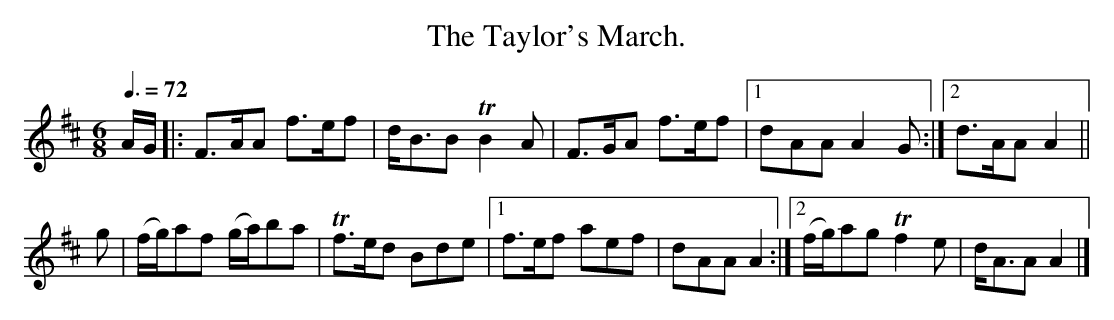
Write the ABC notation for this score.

X:1
T:The Taylor's March.
M:6/8
L:1/8
Q:3/8=72
K:A mixolydian
A/G/|:F>AA     f>ef   | d<BB TB2A|    F>GA     f>ef|[1 dAA  A2G:|\
                                                    [2 d>AA A2 ||
g   |(f/g/)af (g/a/)ba|Tf>ed  Bde|[1  f>ef     aef |   dAA  A2 :|\
                                  [2 (f/g/)ag Tf2e |   d<AA A2 |]
